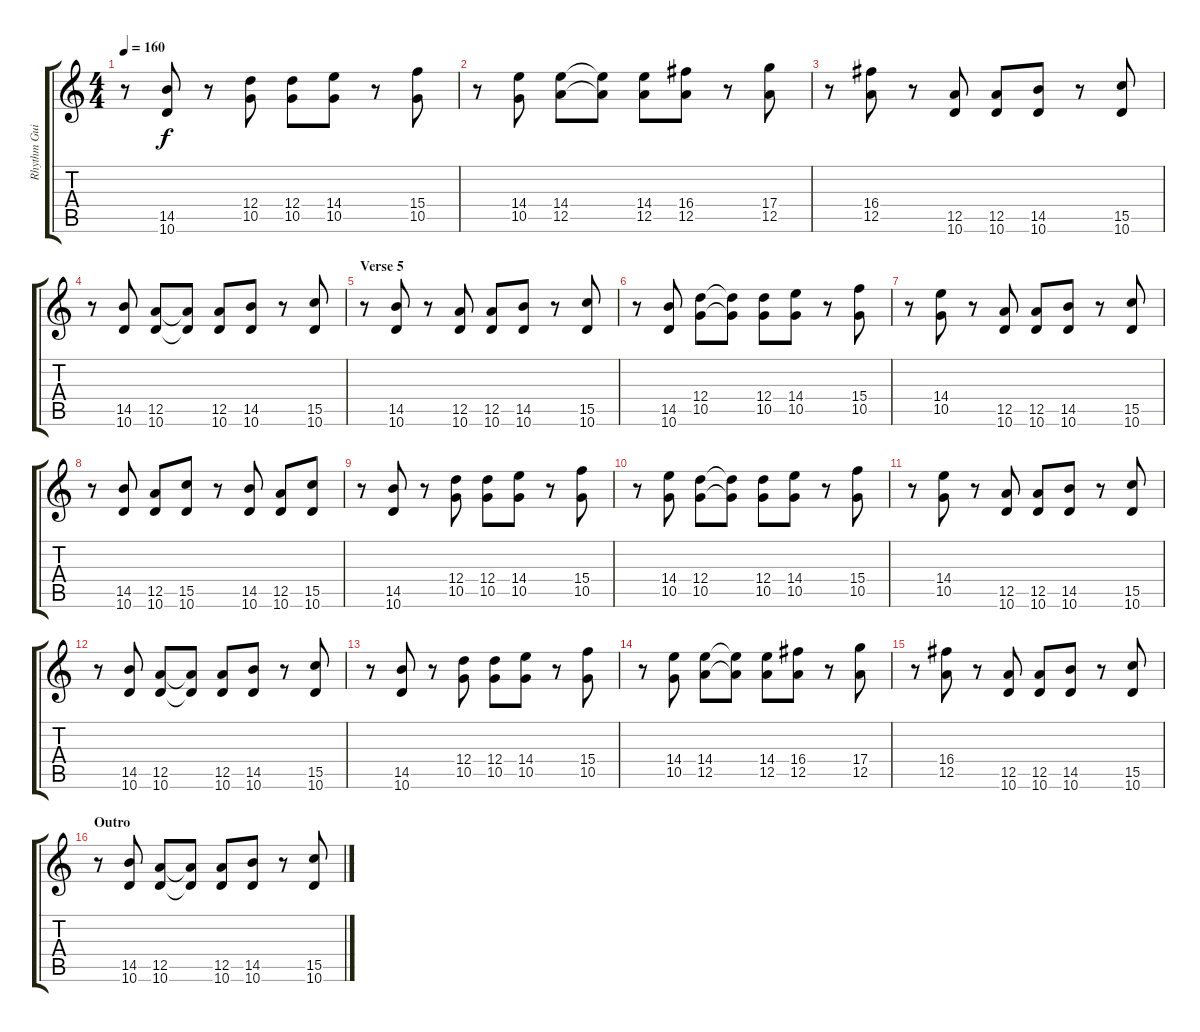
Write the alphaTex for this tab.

\track ("Rhythm Guitar" "Rhythm Gui") {instrument electricguitarmuted}
\staff {score tabs}
\tuning (E4 B3 G3 D3 A2 E2) {hide}
\ts (4 4)
\tempo 160
\clef g2
\ks c
r.8{dy f} (14.5 10.6).8 r.8 (12.4 10.5).8 (12.4 10.5).8 (14.4 10.5).8 r.8 (15.4 10.5).8 |
r.8 (14.4 10.5).8 (14.4 12.5).8 (14.4{t} 12.5{t}).8 (14.4 12.5).8 (16.4 12.5).8 r.8 (17.4 12.5).8 |
r.8 (16.4 12.5).8 r.8 (12.5 10.6).8 (12.5 10.6).8 (14.5 10.6).8 r.8 (15.5 10.6).8 |
r.8 (14.5 10.6).8 (12.5 10.6).8 (12.5{t} 10.6{t}).8 (12.5 10.6).8 (14.5 10.6).8 r.8 (15.5 10.6).8 |
\section ("" "Verse 5")
r.8 (14.5 10.6).8 r.8 (12.5 10.6).8 (12.5 10.6).8 (14.5 10.6).8 r.8 (15.5 10.6).8 |
r.8 (14.5 10.6).8 (12.4 10.5).8 (12.4{t} 10.5{t}).8 (12.4 10.5).8 (14.4 10.5).8 r.8 (15.4 10.5).8 |
r.8 (14.4 10.5).8 r.8 (12.5 10.6).8 (12.5 10.6).8 (14.5 10.6).8 r.8 (15.5 10.6).8 |
r.8 (14.5 10.6).8 (12.5 10.6).8 (15.5 10.6).8 r.8 (14.5 10.6).8 (12.5 10.6).8 (15.5 10.6).8 |
r.8 (14.5 10.6).8 r.8 (12.4 10.5).8 (12.4 10.5).8 (14.4 10.5).8 r.8 (15.4 10.5).8 |
r.8 (14.4 10.5).8 (12.4 10.5).8 (12.4{t} 10.5{t}).8 (12.4 10.5).8 (14.4 10.5).8 r.8 (15.4 10.5).8 |
r.8 (14.4 10.5).8 r.8 (12.5 10.6).8 (12.5 10.6).8 (14.5 10.6).8 r.8 (15.5 10.6).8 |
r.8 (14.5 10.6).8 (12.5 10.6).8 (12.5{t} 10.6{t}).8 (12.5 10.6).8 (14.5 10.6).8 r.8 (15.5 10.6).8 |
r.8 (14.5 10.6).8 r.8 (12.4 10.5).8 (12.4 10.5).8 (14.4 10.5).8 r.8 (15.4 10.5).8 |
r.8 (14.4 10.5).8 (14.4 12.5).8 (14.4{t} 12.5{t}).8 (14.4 12.5).8 (16.4 12.5).8 r.8 (17.4 12.5).8 |
r.8 (16.4 12.5).8 r.8 (12.5 10.6).8 (12.5 10.6).8 (14.5 10.6).8 r.8 (15.5 10.6).8 |
\section ("" "Outro")
r.8 (14.5 10.6).8 (12.5 10.6).8 (12.5{t} 10.6{t}).8 (12.5 10.6).8 (14.5 10.6).8 r.8 (15.5 10.6).8
